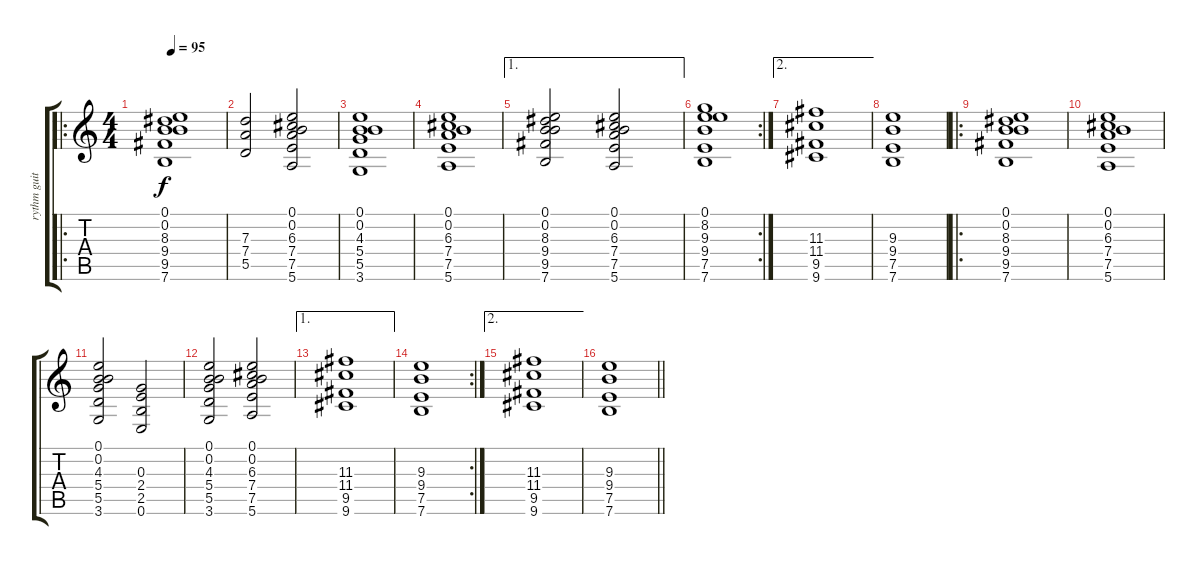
\track ("rythm guitar" "rythm guit") {instrument acousticguitarsteel}
\staff {score tabs}
\tuning (E4 B3 G3 D3 A2 E2) {hide}
\ro
\ts (4 4)
\tempo 95
\clef g2
\ks c
(0.1 0.2 8.3 9.4 9.5 7.6).1{dy f} |
(7.3 7.4 5.5).2 (0.1 0.2 6.3 7.4 7.5 5.6).2 |
(0.1 0.2 4.3 5.4 5.5 3.6).1 |
(0.1 0.2 6.3 7.4 7.5 5.6).1 |
\ae 1
(0.1 0.2 8.3 9.4 9.5 7.6).2 (0.1 0.2 6.3 7.4 7.5 5.6).2 |
\rc 2
(0.1 8.2 9.3 9.4 7.5 7.6).1 |
\ae 2
(11.3 11.4 9.5 9.6).1 |
(9.3 9.4 7.5 7.6).1 |
\ro
(0.1 0.2 8.3 9.4 9.5 7.6).1 |
(0.1 0.2 6.3 7.4 7.5 5.6).1 |
(0.1 0.2 4.3 5.4 5.5 3.6).2 (0.3 2.4 2.5 0.6).2 |
(0.1 0.2 4.3 5.4 5.5 3.6).2 (0.1 0.2 6.3 7.4 7.5 5.6).2 |
\ae 1
(11.3 11.4 9.5 9.6).1 |
\rc 2
(9.3 9.4 7.5 7.6).1 |
\ae 2
(11.3 11.4 9.5 9.6).1 |
\barLineRight lightlight
(9.3 9.4 7.5 7.6).1
